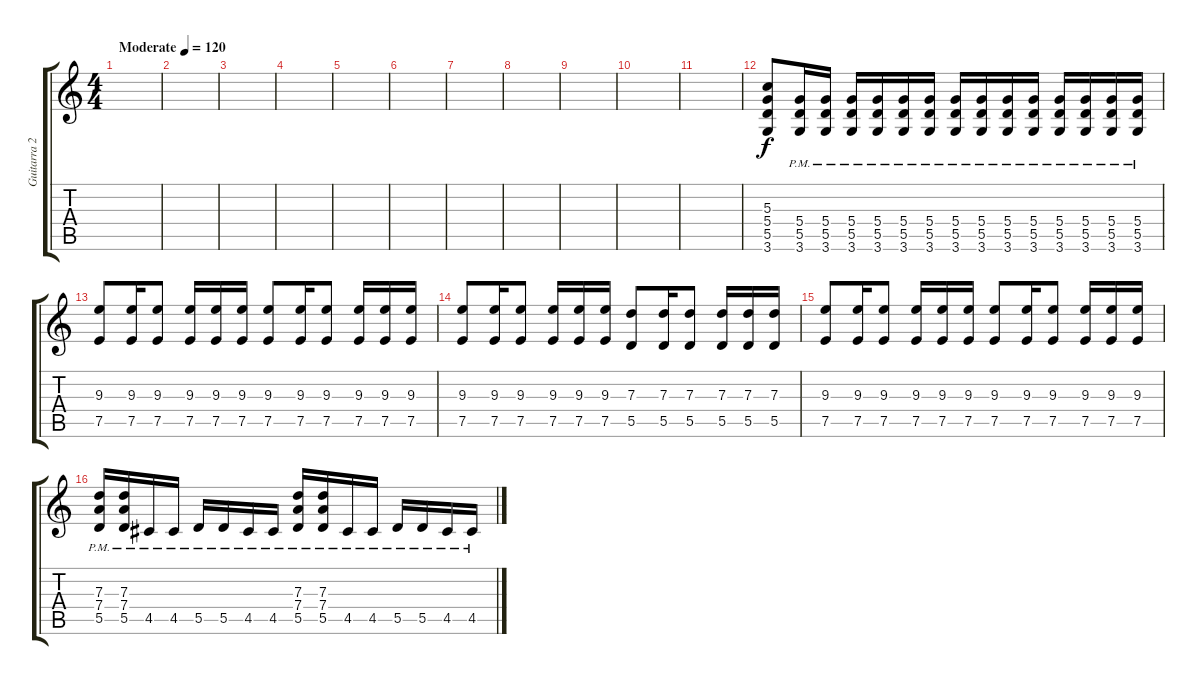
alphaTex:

\track ("Guitarra 2" "Guitarra 2") {instrument distortionguitar}
\staff {score tabs}
\tuning (E4 B3 G3 D3 A2 E2) {hide}
\ts (4 4)
\tempo (120 "Moderate")
\clef g2
\ks c
|
|
|
|
|
|
|
|
|
|
|
(5.3 5.4 5.5 3.6).8 (5.4{pm} 5.5{pm} 3.6{pm}).16 (5.4{pm} 5.5{pm} 3.6{pm}).16 (5.4{pm} 5.5{pm} 3.6{pm}).16 (5.4{pm} 5.5{pm} 3.6{pm}).16 (5.4{pm} 5.5{pm} 3.6{pm}).16 (5.4{pm} 5.5{pm} 3.6{pm}).16 (5.4{pm} 5.5{pm} 3.6{pm}).16 (5.4{pm} 5.5{pm} 3.6{pm}).16 (5.4{pm} 5.5{pm} 3.6{pm}).16 (5.4{pm} 5.5{pm} 3.6{pm}).16 (5.4{pm} 5.5{pm} 3.6{pm}).16 (5.4{pm} 5.5{pm} 3.6{pm}).16 (5.4{pm} 5.5{pm} 3.6{pm}).16 (5.4{pm} 5.5{pm} 3.6{pm}).16 |
(9.3 7.5).8 (9.3 7.5).16 (9.3 7.5).8 (9.3 7.5).16 (9.3 7.5).16 (9.3 7.5).16 (9.3 7.5).8 (9.3 7.5).16 (9.3 7.5).8 (9.3 7.5).16 (9.3 7.5).16 (9.3 7.5).16 |
(9.3 7.5).8 (9.3 7.5).16 (9.3 7.5).8 (9.3 7.5).16 (9.3 7.5).16 (9.3 7.5).16 (7.3 5.5).8 (7.3 5.5).16 (7.3 5.5).8 (7.3 5.5).16 (7.3 5.5).16 (7.3 5.5).16 |
(9.3 7.5).8 (9.3 7.5).16 (9.3 7.5).8 (9.3 7.5).16 (9.3 7.5).16 (9.3 7.5).16 (9.3 7.5).8 (9.3 7.5).16 (9.3 7.5).8 (9.3 7.5).16 (9.3 7.5).16 (9.3 7.5).16 |
(7.3{pm} 7.4{pm} 5.5{pm}).16 (7.3{pm} 7.4{pm} 5.5{pm}).16 4.5{pm}.16 4.5{pm}.16 5.5{pm}.16 5.5{pm}.16 4.5{pm}.16 4.5{pm}.16 (7.3{pm} 7.4{pm} 5.5{pm}).16 (7.3{pm} 7.4{pm} 5.5{pm}).16 4.5{pm}.16 4.5{pm}.16 5.5{pm}.16 5.5{pm}.16 4.5{pm}.16 4.5{pm}.16
